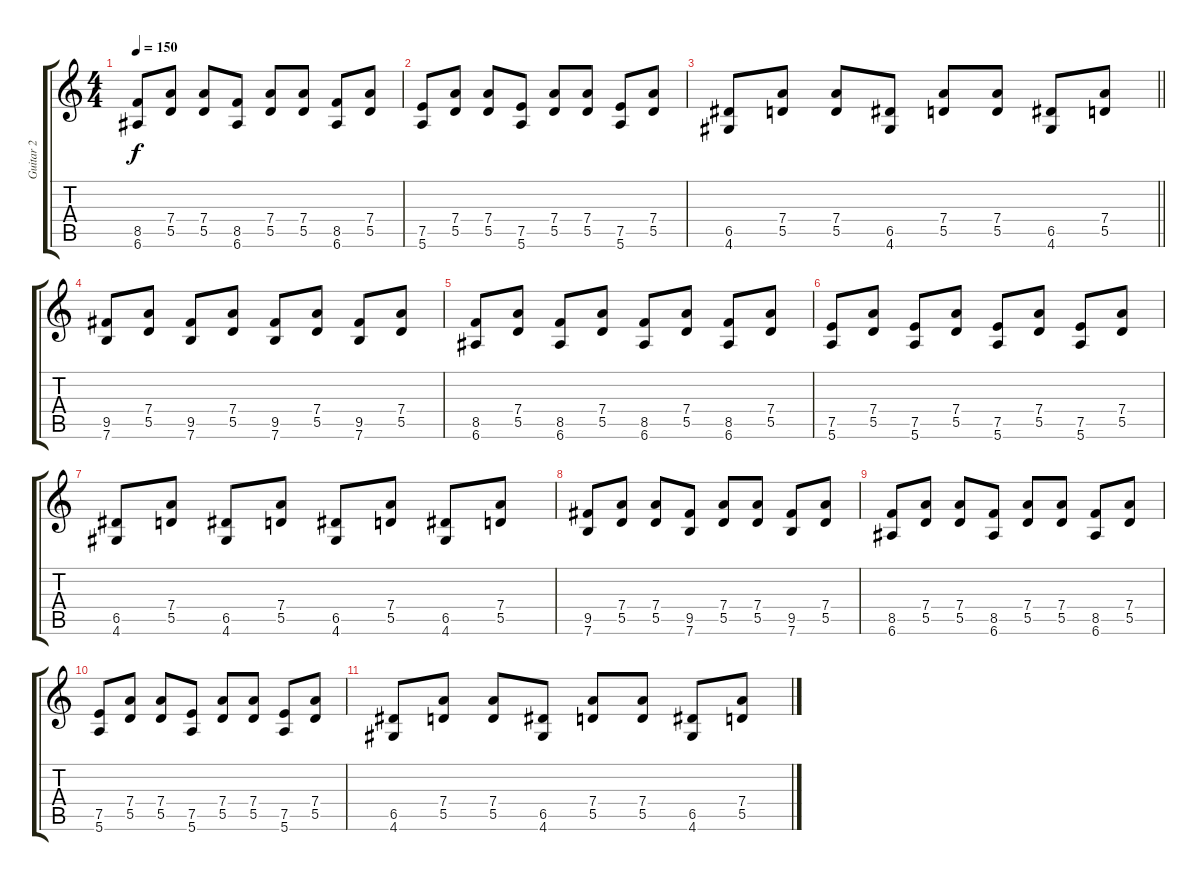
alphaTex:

\track ("Guitar 2" "Guitar 2") {instrument distortionguitar}
\staff {score tabs}
\tuning (E4 B3 G3 D3 A2 E2) {hide}
\ts (4 4)
\tempo 150
\clef g2
\ks c
(8.5 6.6).8{dy f} (7.4 5.5).8 (7.4 5.5).8 (8.5 6.6).8 (7.4 5.5).8 (7.4 5.5).8 (8.5 6.6).8 (7.4 5.5).8 |
(7.5 5.6).8 (7.4 5.5).8 (7.4 5.5).8 (7.5 5.6).8 (7.4 5.5).8 (7.4 5.5).8 (7.5 5.6).8 (7.4 5.5).8 |
\barLineRight lightlight
(6.5 4.6).8 (7.4 5.5).8 (7.4 5.5).8 (6.5 4.6).8 (7.4 5.5).8 (7.4 5.5).8 (6.5 4.6).8 (7.4 5.5).8 |
(9.5 7.6).8 (7.4 5.5).8 (9.5 7.6).8 (7.4 5.5).8 (9.5 7.6).8 (7.4 5.5).8 (9.5 7.6).8 (7.4 5.5).8 |
(8.5 6.6).8 (7.4 5.5).8 (8.5 6.6).8 (7.4 5.5).8 (8.5 6.6).8 (7.4 5.5).8 (8.5 6.6).8 (7.4 5.5).8 |
(7.5 5.6).8 (7.4 5.5).8 (7.5 5.6).8 (7.4 5.5).8 (7.5 5.6).8 (7.4 5.5).8 (7.5 5.6).8 (7.4 5.5).8 |
(6.5 4.6).8 (7.4 5.5).8 (6.5 4.6).8 (7.4 5.5).8 (6.5 4.6).8 (7.4 5.5).8 (6.5 4.6).8 (7.4 5.5).8 |
(9.5 7.6).8 (7.4 5.5).8 (7.4 5.5).8 (9.5 7.6).8 (7.4 5.5).8 (7.4 5.5).8 (9.5 7.6).8 (7.4 5.5).8 |
(8.5 6.6).8 (7.4 5.5).8 (7.4 5.5).8 (8.5 6.6).8 (7.4 5.5).8 (7.4 5.5).8 (8.5 6.6).8 (7.4 5.5).8 |
(7.5 5.6).8 (7.4 5.5).8 (7.4 5.5).8 (7.5 5.6).8 (7.4 5.5).8 (7.4 5.5).8 (7.5 5.6).8 (7.4 5.5).8 |
(6.5 4.6).8 (7.4 5.5).8 (7.4 5.5).8 (6.5 4.6).8 (7.4 5.5).8 (7.4 5.5).8 (6.5 4.6).8 (7.4 5.5).8
